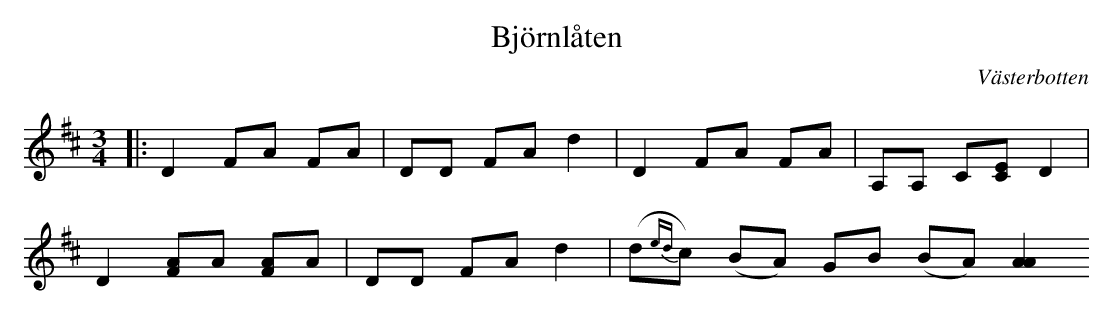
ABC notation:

X:1
T:Björnlåten
O:Västerbotten
M:3/4
L:1/8
K:D
|: D2 FA FA | DD FA d2 | D2 FA FA | A,A, C[CE] D2 |
D2 [FA]A [FA]A | DD FA d2 | (d{ed}c) (BA) GB (BA) [A2A2]
